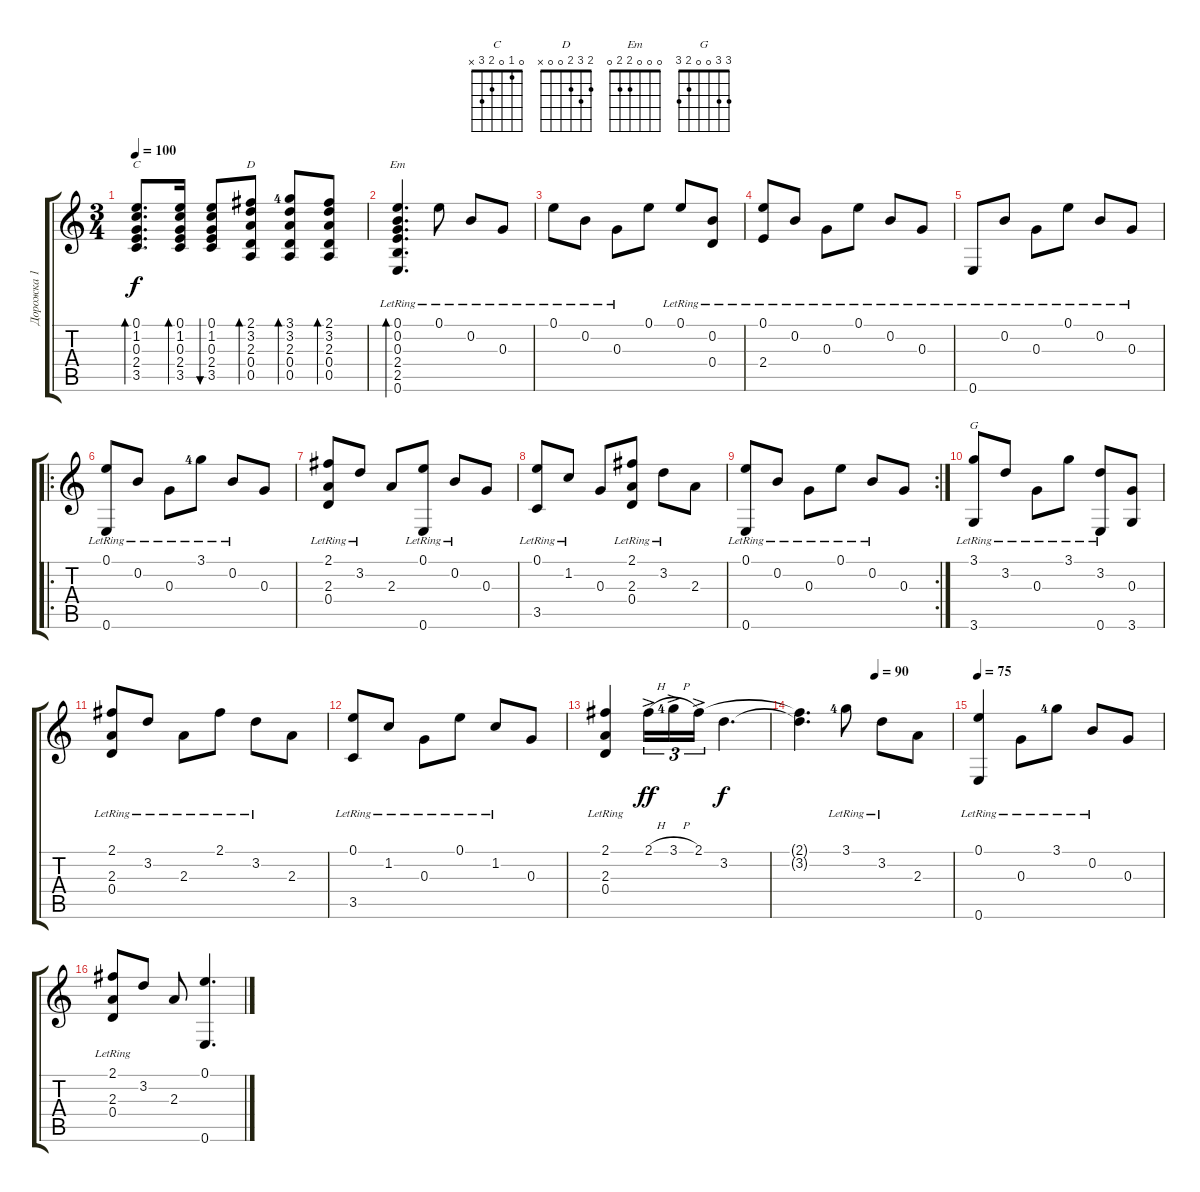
\track ("Дорожка 1" "Дорожка 1") {instrument acousticguitarsteel}
\staff {score tabs}
\tuning (E4 B3 G3 D3 A2 E2) {hide}
\chord ("C" 0 1 0 2 3 x)
\chord ("D" 2 3 2 0 0 x)
\chord ("Em" 0 0 0 2 2 0)
\chord ("G" 3 3 0 0 2 3)
\ts (3 4)
\tempo 100
\clef g2
\ks c
(0.1 1.2 0.3 2.4 3.5).8{d bd 30 ch "C" dy f} (0.1 1.2 0.3 2.4 3.5).16{bd 30} (0.1 1.2 0.3 2.4 3.5).8{bu 30} (2.1 3.2 2.3 0.4 0.5).8{bd 30 ch "D"} (3.1{lf 5} 3.2 2.3 0.4 0.5).8{bd 30} (2.1 3.2 2.3 0.4 0.5).8{bd 30} |
(0.1 0.2{lr} 0.3{lr} 2.4{lr} 2.5{lr} 0.6{lr}).4{d bd 30 ch "Em"} 0.1{lr}.8 0.2{lr}.8 0.3{lr}.8 |
0.1{lr}.8 0.2{lr}.8 0.3{lr}.8 0.1.8 0.1{lr}.8 (0.2{lr} 0.4).8 |
(0.1{lr} 2.4{lr}).8 0.2{lr}.8 0.3{lr}.8 0.1{lr}.8 0.2{lr}.8 0.3{lr}.8 |
0.6{lr}.8 0.2{lr}.8 0.3{lr}.8 0.1{lr}.8 0.2{lr}.8 0.3{lr}.8 |
\ro
(0.1{lr} 0.6{lr}).8 0.2{lr}.8 0.3{lr}.8 3.1{lr lf 5}.8 0.2{lr}.8 0.3.8 |
(2.1{lr} 2.3{lr} 0.4{lr}).8 3.2{lr}.8 2.3.8 (0.1{lr} 0.6{lr}).8 0.2{lr}.8 0.3.8 |
(0.1{lr} 3.5{lr}).8 1.2{lr}.8 0.3.8 (2.1{lr} 2.3{lr} 0.4{lr}).8 3.2{lr}.8 2.3.8 |
\rc 2
(0.1{lr} 0.6{lr}).8 0.2{lr}.8 0.3{lr}.8 0.1{lr}.8 0.2{lr}.8 0.3.8 |
(3.1{lr} 3.6{lr}).8{ch "G"} 3.2{lr}.8 0.3{lr}.8 3.1{lr}.8 (3.2{lr} 0.6).8 (0.3 3.6).8 |
(2.1{lr} 2.3{lr} 0.4{lr}).8 3.2{lr}.8 2.3{lr}.8 2.1{lr}.8 3.2{lr}.8 2.3.8 |
(0.1{lr} 3.5{lr}).8 1.2{lr}.8 0.3{lr}.8 0.1{lr}.8 1.2{lr}.8 0.3.8 |
(2.1 2.3{lr} 0.4{lr}).4 2.1{h ac}.16{tu (3 2) dy ff} 3.1{h ac lf 5}.16{tu (3 2)} 2.1{ac}.16{tu (3 2)} 3.2.4{d dy f} |
\tempo (90 0.5)
(2.1{t} 3.2{t}).4{d} 3.1{lr lf 5}.8 3.2{lr}.8 2.3.8 |
\tempo 75
(0.1{lr} 0.6{lr}).4 0.3{lr}.8 3.1{lr lf 5}.8 0.2{lr}.8 0.3.8 |
(2.1{lr} 2.3{lr} 0.4).8 3.2.8 2.3.8 (0.1 0.6).4{d}
